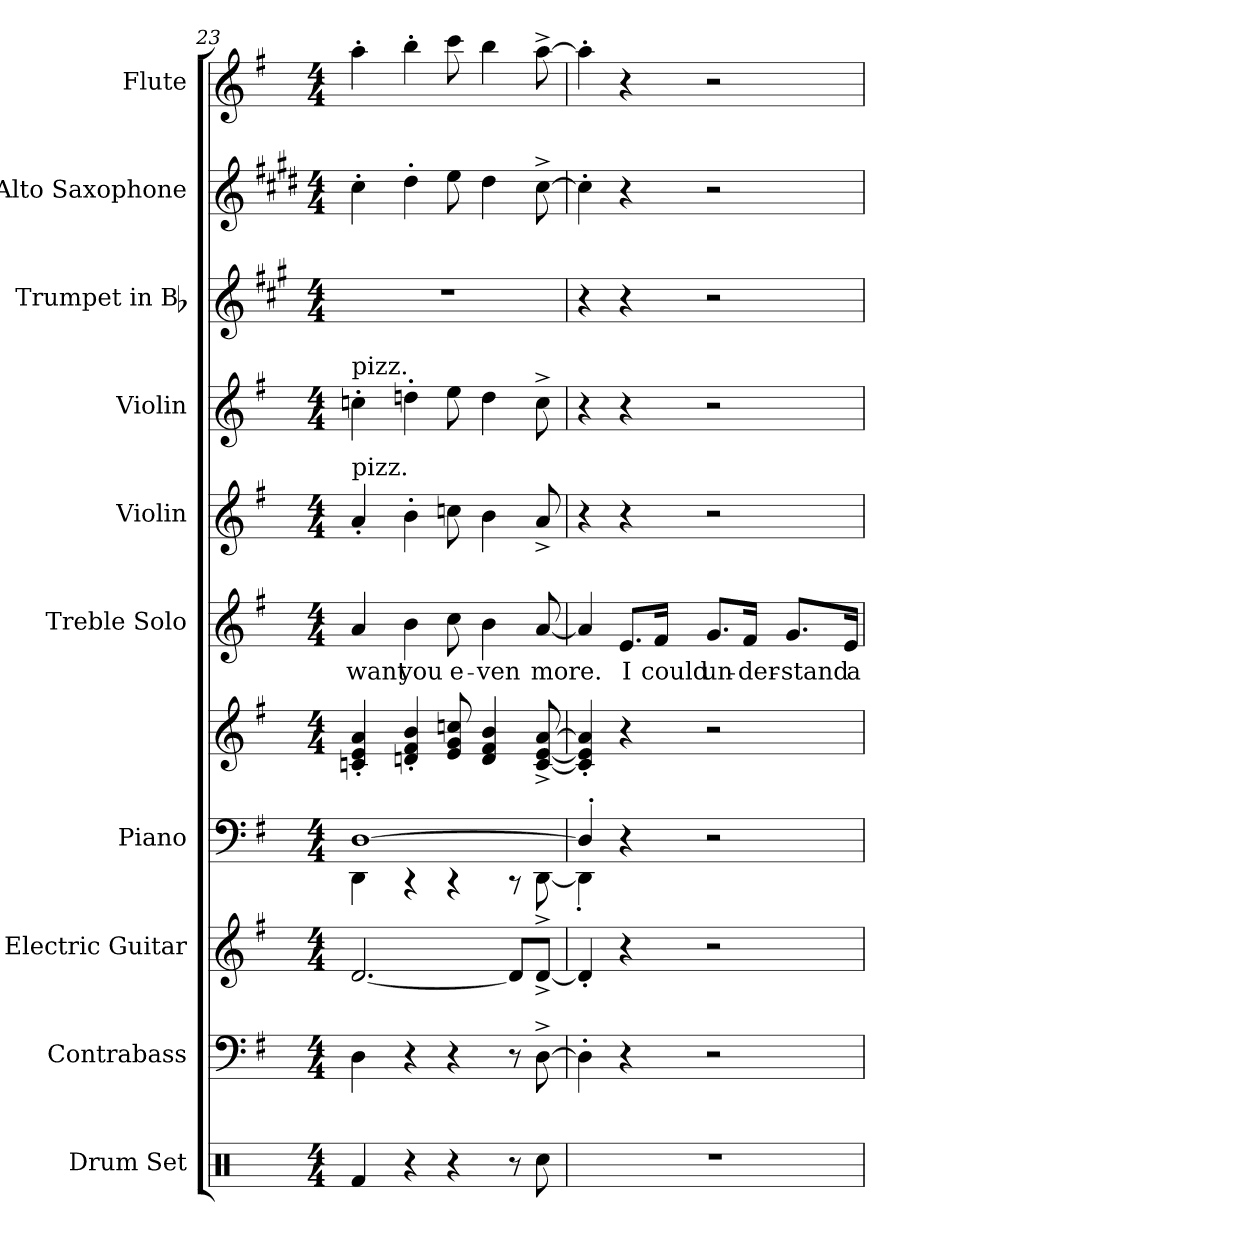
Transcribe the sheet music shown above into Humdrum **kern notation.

**kern	**kern	**kern	**kern	**kern	**kern	**text	**kern	**kern	**kern	**kern	**kern
*part10	*part9	*part8	*part7	*part7	*part6	*part6	*part5	*part4	*part3	*part2	*part1
*staff11	*staff10	*staff9	*staff8	*staff7	*staff6	*staff6	*staff5	*staff4	*staff3	*staff2	*staff1
*I"Drum Set	*I"Contrabass	*I"Electric Guitar	*I"Piano	*	*I"Treble Solo	*	*I"Violin	*I"Violin	*I"Trumpet in Bb	*I"Alto Saxophone	*I"Flute
*I'Dr.	*I'Cb.	*I'E. Gtr.	*I'Pno.	*	*I'Tr. Solo	*	*I'Vln.	*I'Vln.	*I'Tpt.	*I'Alto Sax.	*I'Fl.
*clefX	*clefF4	*clefG2	*clefF4	*clefG2	*clefG2	*	*clefG2	*clefG2	*clefG2	*clefG2	*clefG2
*	*ITrd7c12	*ITrd7c12	*	*	*	*	*	*	*ITrd1c2	*ITrd5c9	*
*k[]	*k[f#]	*k[f#]	*k[f#]	*k[f#]	*k[f#]	*	*k[f#]	*k[f#]	*k[f#]	*k[f#]	*k[f#]
*C:	*G:	*G:	*G:	*G:	*G:	*	*G:	*G:	*G:	*G:	*G:
*M4/4	*M4/4	*M4/4	*M4/4	*M4/4	*M4/4	*	*M4/4	*M4/4	*M4/4	*M4/4	*M4/4
=23	=23	=23	=23	=23	=23	=23	=23	=23	=23	=23	=23
*	*	*	*^	*	*	*	*	*	*	*	*
!	!	!	!	!	!	!	!	!	!LO:TX:a:t=pizz.	!	!	!
!	!	!	!	!	!	!	!	!LO:TX:a:t=pizz.	!	!	!	!
!	!	!	!	!	!	!	!LO:LY:b:color=#000000	!	!	!	!	!
4Rfi/	4DDi\	[<2.Di/	[>1Di	4DDi\	4cni/' 4ei' 4ai'	4ai/	want	4a'i/	4ccn'i\	1r	4e'i\	4aa'i\
!	!	!	!	!	!	!	!LO:LY:b:color=#000000	!	!	!	!	!
4r	4r	.	.	4r	4dni/' 4f#i' 4bi'	4bi\	you	4b'i\	4ddn'i\	.	4f#'i\	4bb'i\
!	!	!	!	!	!	!	!LO:LY:b:color=#000000	!	!	!	!	!
4r	4r	.	.	4r	8ei/ 8gi 8ccni	8cci\	e-	8ccni\	8eei\	.	8gi\	8ccci\
!	!	!	!	!	!	!	!LO:LY:b:color=#000000	!	!	!	!	!
.	.	.	.	.	4di/ 4f#i 4bi	4bi\	-ven	4bi\	4ddi\	.	4f#i\	4bbi\
8r	8r	8Di/L]	.	8r	.	.	.	.	.	.	.	.
!	!	!	!	!	!	!	!LO:LY:b:color=#000000	!	!	!	!	!
8Rcci\	[>8DD^i\	[<8D^i/J	.	[<8DD^i\	[<8ci/^ [<8ei^ [>8ai^	[<8ai/	more.	8a^i/	8cc^i\	.	[>8e^i\	[>8aa^i\
=24	=24	=24	=24	=24	=24	=24	=24	=24	=24	=24	=24	=24
1r	4DD'i\]	4D'i/]	4D'i/]	4DD'i\]	4ci/]' 4ei]' 4ai]'	4ai/]	.	4r	4r	4r	4e'i\]	4aa'i\]
!	!	!	!	!	!	!	!LO:LY:b:color=#000000	!	!	!	!	!
.	4r	4r	4r	2.ryy	4r	8.ei/L	I	4r	4r	4r	4r	4r
!	!	!	!	!	!	!	!LO:LY:b:color=#000000	!	!	!	!	!
.	.	.	.	.	.	16f#i/Jk	could	.	.	.	.	.
!	!	!	!	!	!	!	!LO:LY:b:color=#000000	!	!	!	!	!
.	2r	2r	2r	.	2r	8.gi/L	un-	2r	2r	2r	2r	2r
!	!	!	!	!	!	!	!LO:LY:b:color=#000000	!	!	!	!	!
.	.	.	.	.	.	16f#i/Jk	-der-	.	.	.	.	.
!	!	!	!	!	!	!	!LO:LY:b:color=#000000	!	!	!	!	!
.	.	.	.	.	.	8.gi/L	-stand	.	.	.	.	.
!	!	!	!	!	!	!	!LO:LY:b:color=#000000	!	!	!	!	!
.	.	.	.	.	.	16ei/Jk	a	.	.	.	.	.
*	*	*	*v	*v	*	*	*	*	*	*	*	*
=	=	=	=	=	=	=	=	=	=	=	=
*-	*-	*-	*-	*-	*-	*-	*-	*-	*-	*-	*-
